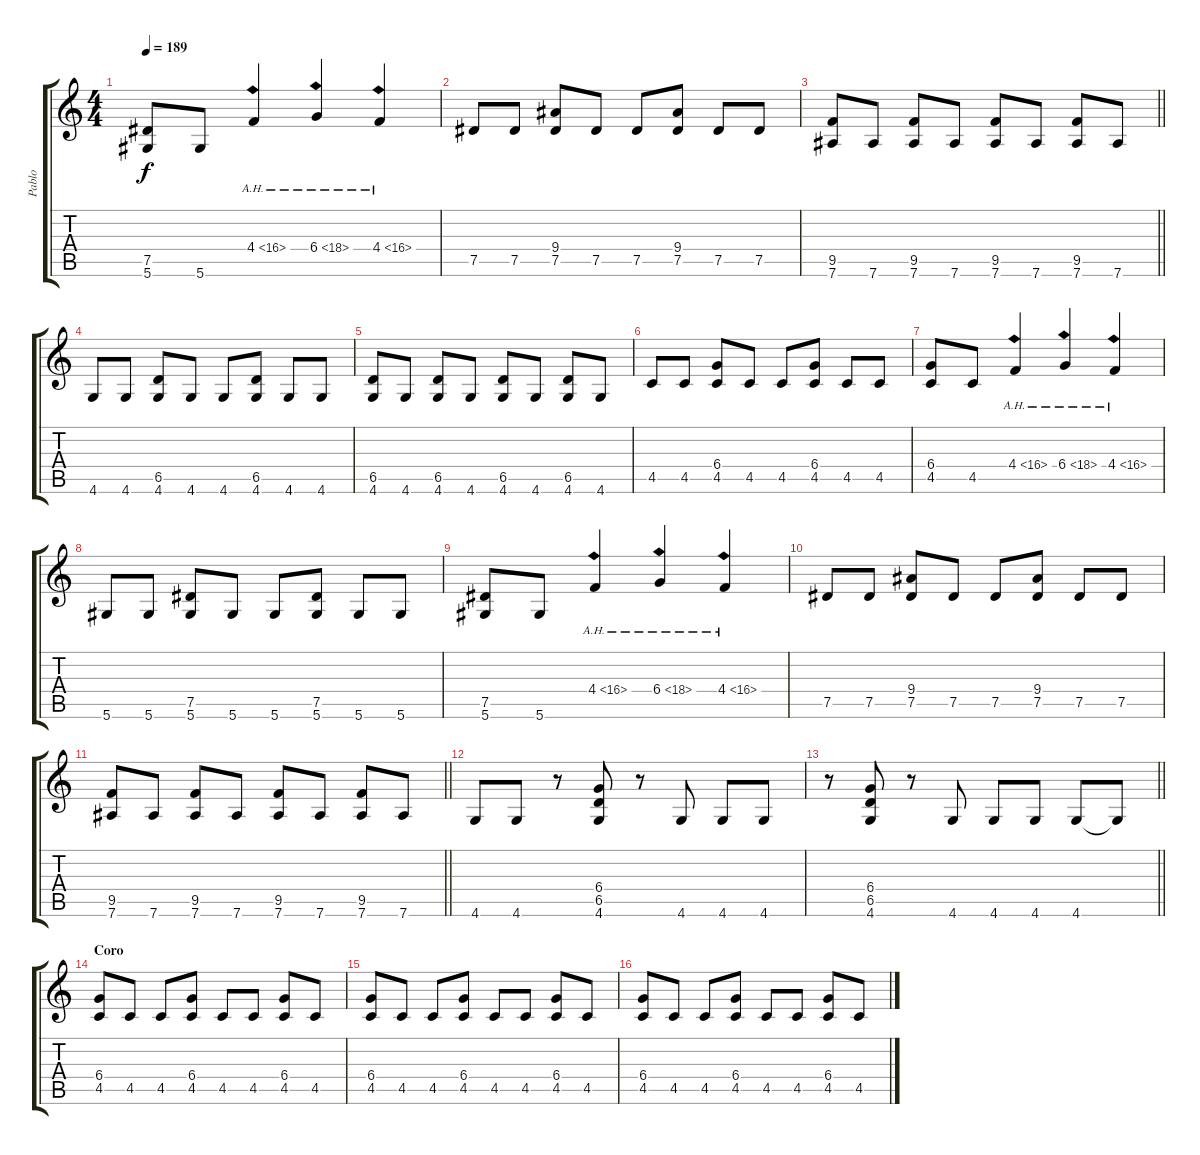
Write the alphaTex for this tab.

\track ("Pablo" "Pablo") {instrument distortionguitar}
\staff {score tabs}
\tuning (Eb4 Bb3 Gb3 Db3 Ab2 Eb2) {hide}
\ts (4 4)
\tempo 189
\clef g2
\ks c
(7.5 5.6).8{dy f} 5.6.8 4.4{ah 12}.4 6.4{ah 12}.4 4.4{ah 12}.4 |
7.5.8 7.5.8 (9.4 7.5).8 7.5.8 7.5.8 (9.4 7.5).8 7.5.8 7.5.8 |
\barLineRight lightlight
(9.5 7.6).8 7.6.8 (9.5 7.6).8 7.6.8 (9.5 7.6).8 7.6.8 (9.5 7.6).8 7.6.8 |
4.6.8 4.6.8 (6.5 4.6).8 4.6.8 4.6.8 (6.5 4.6).8 4.6.8 4.6.8 |
(6.5 4.6).8 4.6.8 (6.5 4.6).8 4.6.8 (6.5 4.6).8 4.6.8 (6.5 4.6).8 4.6.8 |
4.5.8 4.5.8 (6.4 4.5).8 4.5.8 4.5.8 (6.4 4.5).8 4.5.8 4.5.8 |
(6.4 4.5).8 4.5.8 4.4{ah 12}.4 6.4{ah 12}.4 4.4{ah 12}.4 |
5.6.8 5.6.8 (7.5 5.6).8 5.6.8 5.6.8 (7.5 5.6).8 5.6.8 5.6.8 |
(7.5 5.6).8 5.6.8 4.4{ah 12}.4 6.4{ah 12}.4 4.4{ah 12}.4 |
7.5.8 7.5.8 (9.4 7.5).8 7.5.8 7.5.8 (9.4 7.5).8 7.5.8 7.5.8 |
\barLineRight lightlight
(9.5 7.6).8 7.6.8 (9.5 7.6).8 7.6.8 (9.5 7.6).8 7.6.8 (9.5 7.6).8 7.6.8 |
4.6.8 4.6.8 r.8 (6.4 6.5 4.6).8 r.8 4.6.8 4.6.8 4.6.8 |
\barLineRight lightlight
r.8 (6.4 6.5 4.6).8 r.8 4.6.8 4.6.8 4.6.8 4.6.8 4.6{t}.8 |
\section ("" "Coro")
(6.4 4.5).8 4.5.8 4.5.8 (6.4 4.5).8 4.5.8 4.5.8 (6.4 4.5).8 4.5.8 |
(6.4 4.5).8 4.5.8 4.5.8 (6.4 4.5).8 4.5.8 4.5.8 (6.4 4.5).8 4.5.8 |
(6.4 4.5).8 4.5.8 4.5.8 (6.4 4.5).8 4.5.8 4.5.8 (6.4 4.5).8 4.5.8
